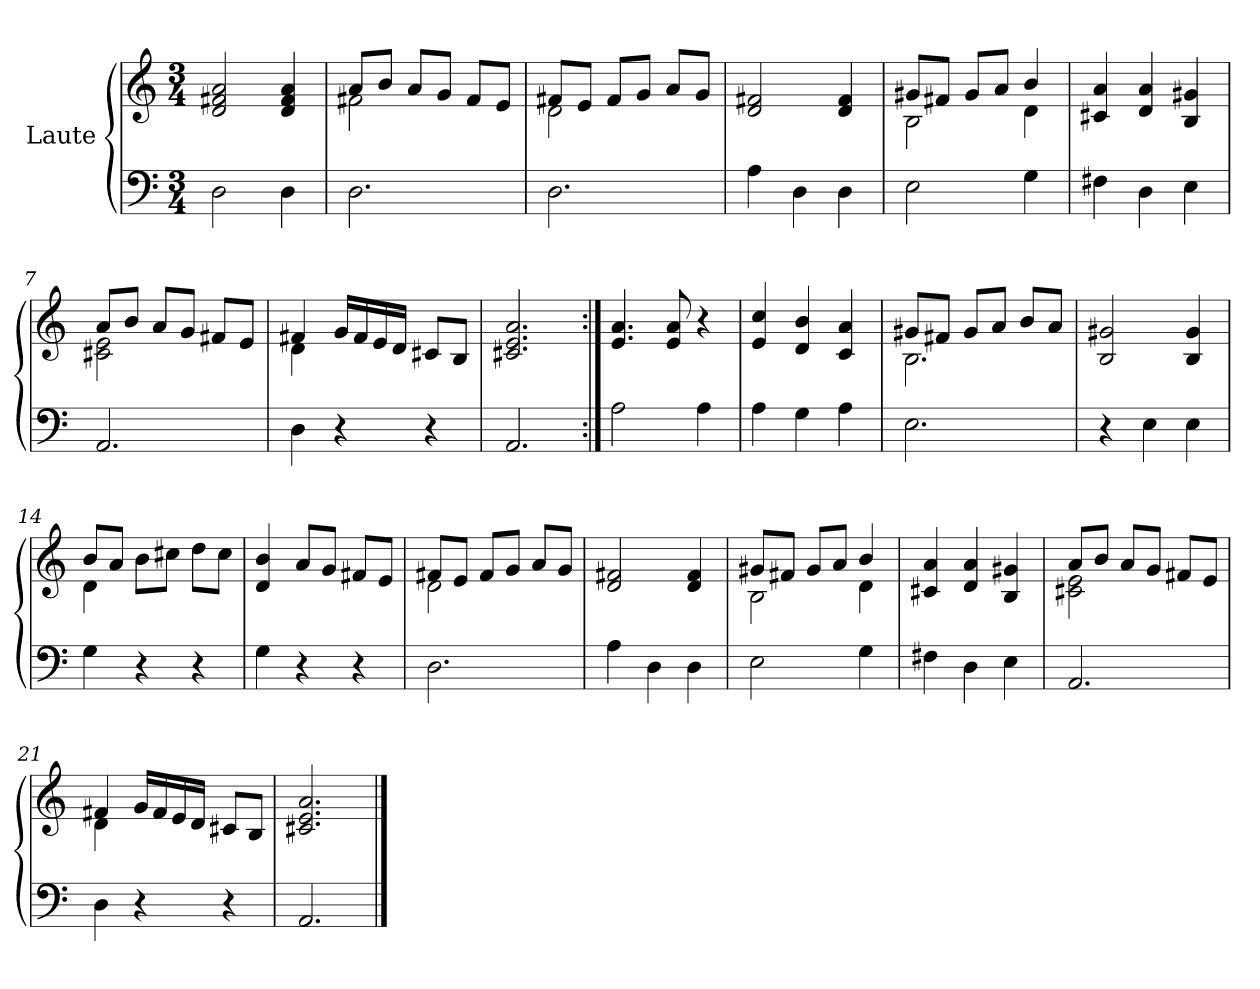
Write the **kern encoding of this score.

**kern	**kern
*part1	*part1
*staff2	*staff1
*I"Laute	*
*clefF4	*clefG2
*k[]	*k[]
*M3/4	*M3/4
=1	=1
2D\	2d/ 2f#X/ 2a/
4D\	4d/ 4f#/ 4a/
=2	=2
*	*^
2.D\	8a/L	2f#X\
.	8b/J	.
.	8a/L	.
.	8g/J	.
.	8f#/L	4ryy
.	8e/J	.
=3	=3	=3
2.D\	8f#X/L	2d\
.	8e/J	.
.	8f#/L	.
.	8g/J	.
.	8a/L	4ryy
.	8g/J	.
*	*v	*v
=4	=4
4A\	2d/ 2f#X/
4D\	.
4D\	4d/ 4f#/
=5	=5
*	*^
2E\	8g#X/L	2B\
.	8f#X/J	.
.	8g#/L	.
.	8a/J	.
4G\	4b/	4d\
*	*v	*v
=6	=6
4F#X\	4c#X/ 4a/
4D\	4d/ 4a/
4E\	4B/ 4g#X/
!!LO:LB:g=z
=7	=7
*	*^
2.AA/	8a/L	2c#X\ 2e\
.	8b/J	.
.	8a/L	.
.	8g/J	.
.	8f#X/L	4ryy
.	8e/J	.
=8	=8	=8
4D\	4f#X/	4d\
4r	16g/LL	4ryy
.	16f#/	.
.	16e/	.
.	16d/JJ	.
4r	8c#X/L	4ryy
.	8B/J	.
*	*v	*v
=9	=9
2.AA/	2.c#X/ 2.e/ 2.a/
=10:|!	=10:|!
2A\	4.e/ 4.a/
.	8e/ 8a/
4A\	4r
=11	=11
4A\	4e/ 4cc/
4G\	4d/ 4b/
4A\	4c/ 4a/
=12	=12
*	*^
2.E\	8g#X/L	2.B\
.	8f#X/J	.
.	8g#/L	.
.	8a/J	.
.	8b/L	.
.	8a/J	.
*	*v	*v
!!LO:LB:g=z
=13	=13
4r	2B/ 2g#X/
4E\	.
4E\	4B/ 4g#/
=14	=14
*	*^
4G\	8b/L	4d\
.	8a/J	.
4r	8b\L	4ryy
.	8cc#X\J	.
4r	8dd\L	4ryy
.	8cc#\J	.
*	*v	*v
=15	=15
4G\	4d/ 4b/
4r	8a/L
.	8g/J
4r	8f#X/L
.	8e/J
=16	=16
*	*^
2.D\	8f#X/L	2d\
.	8e/J	.
.	8f#/L	.
.	8g/J	.
.	8a/L	4ryy
.	8g/J	.
*	*v	*v
=17	=17
4A\	2d/ 2f#X/
4D\	.
4D\	4d/ 4f#/
=18	=18
*	*^
2E\	8g#X/L	2B\
.	8f#X/J	.
.	8g#/L	.
.	8a/J	.
4G\	4b/	4d\
*	*v	*v
!!LO:LB:g=z
=19	=19
4F#X\	4c#X/ 4a/
4D\	4d/ 4a/
4E\	4B/ 4g#X/
=20	=20
*	*^
2.AA/	8a/L	2c#X\ 2e\
.	8b/J	.
.	8a/L	.
.	8g/J	.
.	8f#X/L	4ryy
.	8e/J	.
=21	=21	=21
4D\	4f#X/	4d\
4r	16g/LL	4ryy
.	16f#/	.
.	16e/	.
.	16d/JJ	.
4r	8c#X/L	4ryy
.	8B/J	.
*	*v	*v
=22	=22
2.AA/	2.c#X/ 2.e/ 2.a/
==	==
*-	*-
